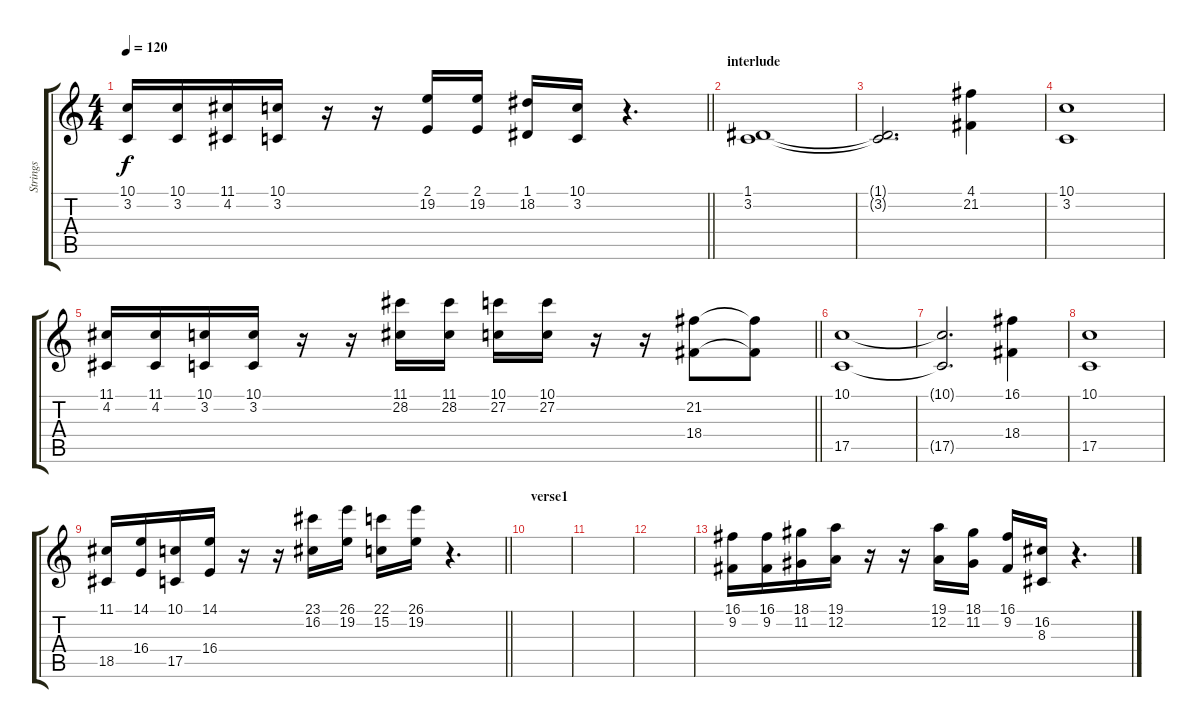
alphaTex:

\track ("Strings" "Strings") {instrument stringensemble1}
\staff {score tabs}
\tuning (D4 A3 F3 C3 G2 C2) {hide}
\ts (4 4)
\tempo 120
\clef g2
\barLineRight lightlight
\ks c
(10.1 3.2).16{dy f} (10.1 3.2).16 (11.1 4.2).16 (10.1 3.2).16 r.16 r.16 (2.1 19.2).16 (2.1 19.2).16 (1.1 18.2).16 (10.1 3.2).16 r.4{d} |
\section ("" "interlude")
(1.1 3.2).1 |
(1.1{t} 3.2{t}).2{d} (4.1 21.2).4 |
(10.1 3.2).1 |
\barLineRight lightlight
(11.1 4.2).16 (11.1 4.2).16 (10.1 3.2).16 (10.1 3.2).16 r.16 r.16 (11.1 28.2).16 (11.1 28.2).16 (10.1 27.2).16 (10.1 27.2).16 r.16 r.16 (21.2 18.4).8 (21.2{t} 18.4{t}).8 |
(10.1 17.5).1 |
(10.1{t} 17.5{t}).2{d} (16.1 18.4).4 |
(10.1 17.5).1 |
\barLineRight lightlight
(11.1 18.5).16 (14.1 16.4).16 (10.1 17.5).16 (14.1 16.4).16 r.16 r.16 (23.1 16.2).16 (26.1 19.2).16 (22.1 15.2).16 (26.1 19.2).16 r.4{d} |
\section ("" "verse1")
|
|
|
(16.1 9.2).16 (16.1 9.2).16 (18.1 11.2).16 (19.1 12.2).16 r.16 r.16 (19.1 12.2).16 (18.1 11.2).16 (16.1 9.2).16 (16.2 8.3).16 r.4{d}
